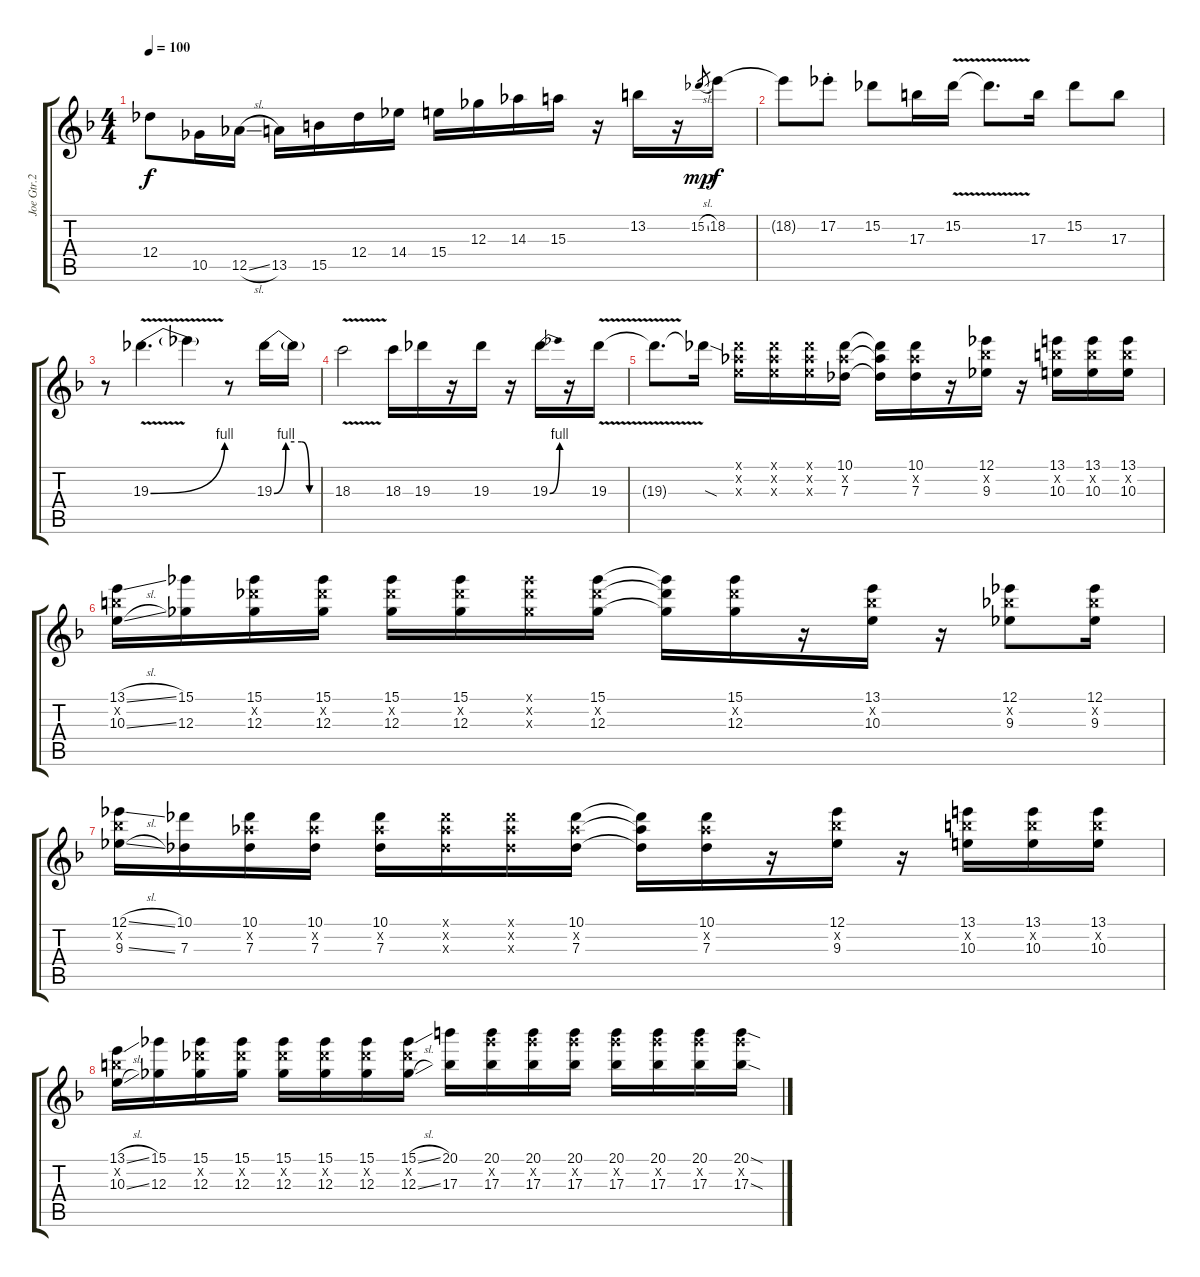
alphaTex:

\track ("Joe Gtr.2" "Joe Gtr.2") {instrument distortionguitar}
\staff {score tabs}
\tuning (Eb4 Bb3 Gb3 Db3 Ab2 Eb2) {hide}
\ts (4 4)
\tempo 100
\clef g2
\ks dminor
12.4.8{dy f} 10.5.16 12.5{sl}.16 13.5.16 15.5.16 12.4.16 14.4.16 15.4.16 12.3.16 14.3.16 15.3.16 r.16 13.2.16 r.16 15.2{sl}.8{gr dy mp} 18.2.16{dy f} |
18.2{t}.8 17.2{st}.8 15.2.8 17.3.16 15.2{v}.16 15.2{t}.8{d} 17.3.16 15.2.8 17.3.8 |
r.8 19.3{be (bend 0 0 60 4) v}.4{d} 19.3{t}.4 r.8 19.3{be (custom 0 0 15 4 35 4 45 0 60 0)}.16 19.3{t}.16 |
18.3{v}.2 18.3.16 19.3.16 r.16 19.3.16 r.16 19.3{be (bend 0 0 60 4)}.16 r.16 19.3{v}.16 |
19.3{t}.8{d} 19.3{sod t}.16 (10.1{x} 10.2{x} 10.3{x}).16 (10.1{x} 10.2{x} 10.3{x}).16 (10.1{x} 10.2{x} 10.3{x}).16 (10.1 10.2{x} 7.3).16 (10.1{t} 10.2{t} 7.3{t}).16 (10.1 10.2{x} 7.3).16 r.16 (12.1 12.2{x} 9.3).16 r.16 (13.1 13.2{x} 10.3).16 (13.1 13.2{x} 10.3).16 (13.1 13.2{x} 10.3).16 |
(13.1{sl} 13.2{x} 10.3{sl}).16 (15.1 12.3).16 (15.1 15.2{x} 12.3).16 (15.1 15.2{x} 12.3).16 (15.1 15.2{x} 12.3).16 (15.1 15.2{x} 12.3).16 (15.1{x} 15.2{x} 12.3{x}).16 (15.1 15.2{x} 12.3).16 (15.1{t} 15.2{t} 12.3{t}).16 (15.1 15.2{x} 12.3).16 r.16 (13.1 13.2{x} 10.3).16 r.16 (12.1 12.2{x} 9.3).8 (12.1 12.2{x} 9.3).16 |
(12.1{sl} 12.2{x} 9.3{sl}).16 (10.1 7.3).16 (10.1 10.2{x} 7.3).16 (10.1 10.2{x} 7.3).16 (10.1 10.2{x} 7.3).16 (10.1{x} 10.2{x} 7.3{x}).16 (10.1{x} 10.2{x} 7.3{x}).16 (10.1 10.2{x} 7.3).16 (10.1{t} 10.2{t} 7.3{t}).16 (10.1 10.2{x} 7.3).16 r.16 (12.1 12.2{x} 9.3).16 r.16 (13.1 13.2{x} 10.3).16 (13.1 13.2{x} 10.3).16 (13.1 13.2{x} 10.3).16 |
(13.1{sl} 13.2{x} 10.3{sl}).16 (15.1 12.3).16 (15.1 15.2{x} 12.3).16 (15.1 15.2{x} 12.3).16 (15.1 15.2{x} 12.3).16 (15.1 15.2{x} 12.3).16 (15.1 15.2{x} 12.3).16 (15.1{sl} 15.2{x} 12.3{sl}).16 (20.1 17.3).16 (20.1 20.2{x} 17.3).16 (20.1 20.2{x} 17.3).16 (20.1 20.2{x} 17.3).16 (20.1 20.2{x} 17.3).16 (20.1 20.2{x} 17.3).16 (20.1 20.2{x} 17.3).16 (20.1{sod} 20.2{x} 17.3{sod}).16
